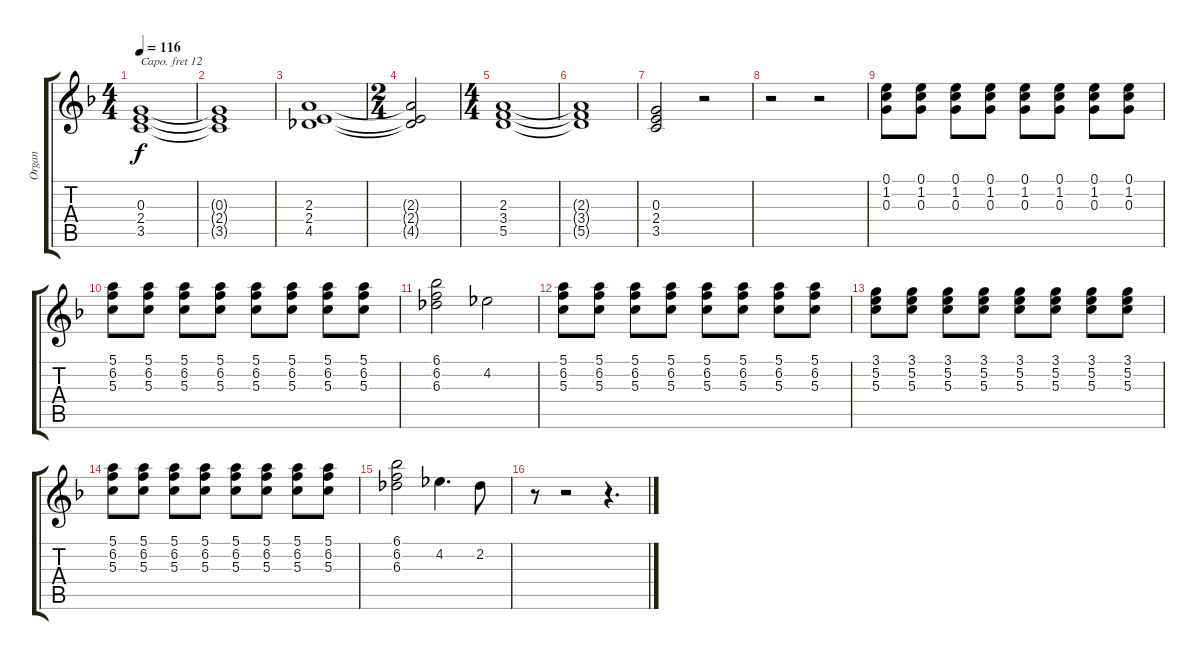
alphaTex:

\track ("Organ" "Organ") {instrument drawbarorgan}
\staff {score tabs}
\capo 12
\tuning (E4 B3 G3 D3 A2 E2) {hide}
\ts (4 4)
\tempo 116
\clef g2
\ks dminor
(0.3 2.4 3.5).1{dy f} |
(0.3{t} 2.4{t} 3.5{t}).1 |
(2.3 2.4 4.5).1 |
\ts (2 4)
(2.3{t} 2.4{t} 4.5{t}).2 |
\ts (4 4)
(2.3 3.4 5.5).1 |
(2.3{t} 3.4{t} 5.5{t}).1 |
(0.3 2.4 3.5).2 r.2 |
r.2 r.2 |
(0.1 1.2 0.3).8 (0.1 1.2 0.3).8 (0.1 1.2 0.3).8 (0.1 1.2 0.3).8 (0.1 1.2 0.3).8 (0.1 1.2 0.3).8 (0.1 1.2 0.3).8 (0.1 1.2 0.3).8 |
(5.1 6.2 5.3).8 (5.1 6.2 5.3).8 (5.1 6.2 5.3).8 (5.1 6.2 5.3).8 (5.1 6.2 5.3).8 (5.1 6.2 5.3).8 (5.1 6.2 5.3).8 (5.1 6.2 5.3).8 |
(6.1 6.2 6.3).2 4.2.2 |
(5.1 6.2 5.3).8 (5.1 6.2 5.3).8 (5.1 6.2 5.3).8 (5.1 6.2 5.3).8 (5.1 6.2 5.3).8 (5.1 6.2 5.3).8 (5.1 6.2 5.3).8 (5.1 6.2 5.3).8 |
(3.1 5.2 5.3).8 (3.1 5.2 5.3).8 (3.1 5.2 5.3).8 (3.1 5.2 5.3).8 (3.1 5.2 5.3).8 (3.1 5.2 5.3).8 (3.1 5.2 5.3).8 (3.1 5.2 5.3).8 |
(5.1 6.2 5.3).8 (5.1 6.2 5.3).8 (5.1 6.2 5.3).8 (5.1 6.2 5.3).8 (5.1 6.2 5.3).8 (5.1 6.2 5.3).8 (5.1 6.2 5.3).8 (5.1 6.2 5.3).8 |
(6.1 6.2 6.3).2 4.2.4{d} 2.2.8 |
r.8 r.2 r.4{d}
